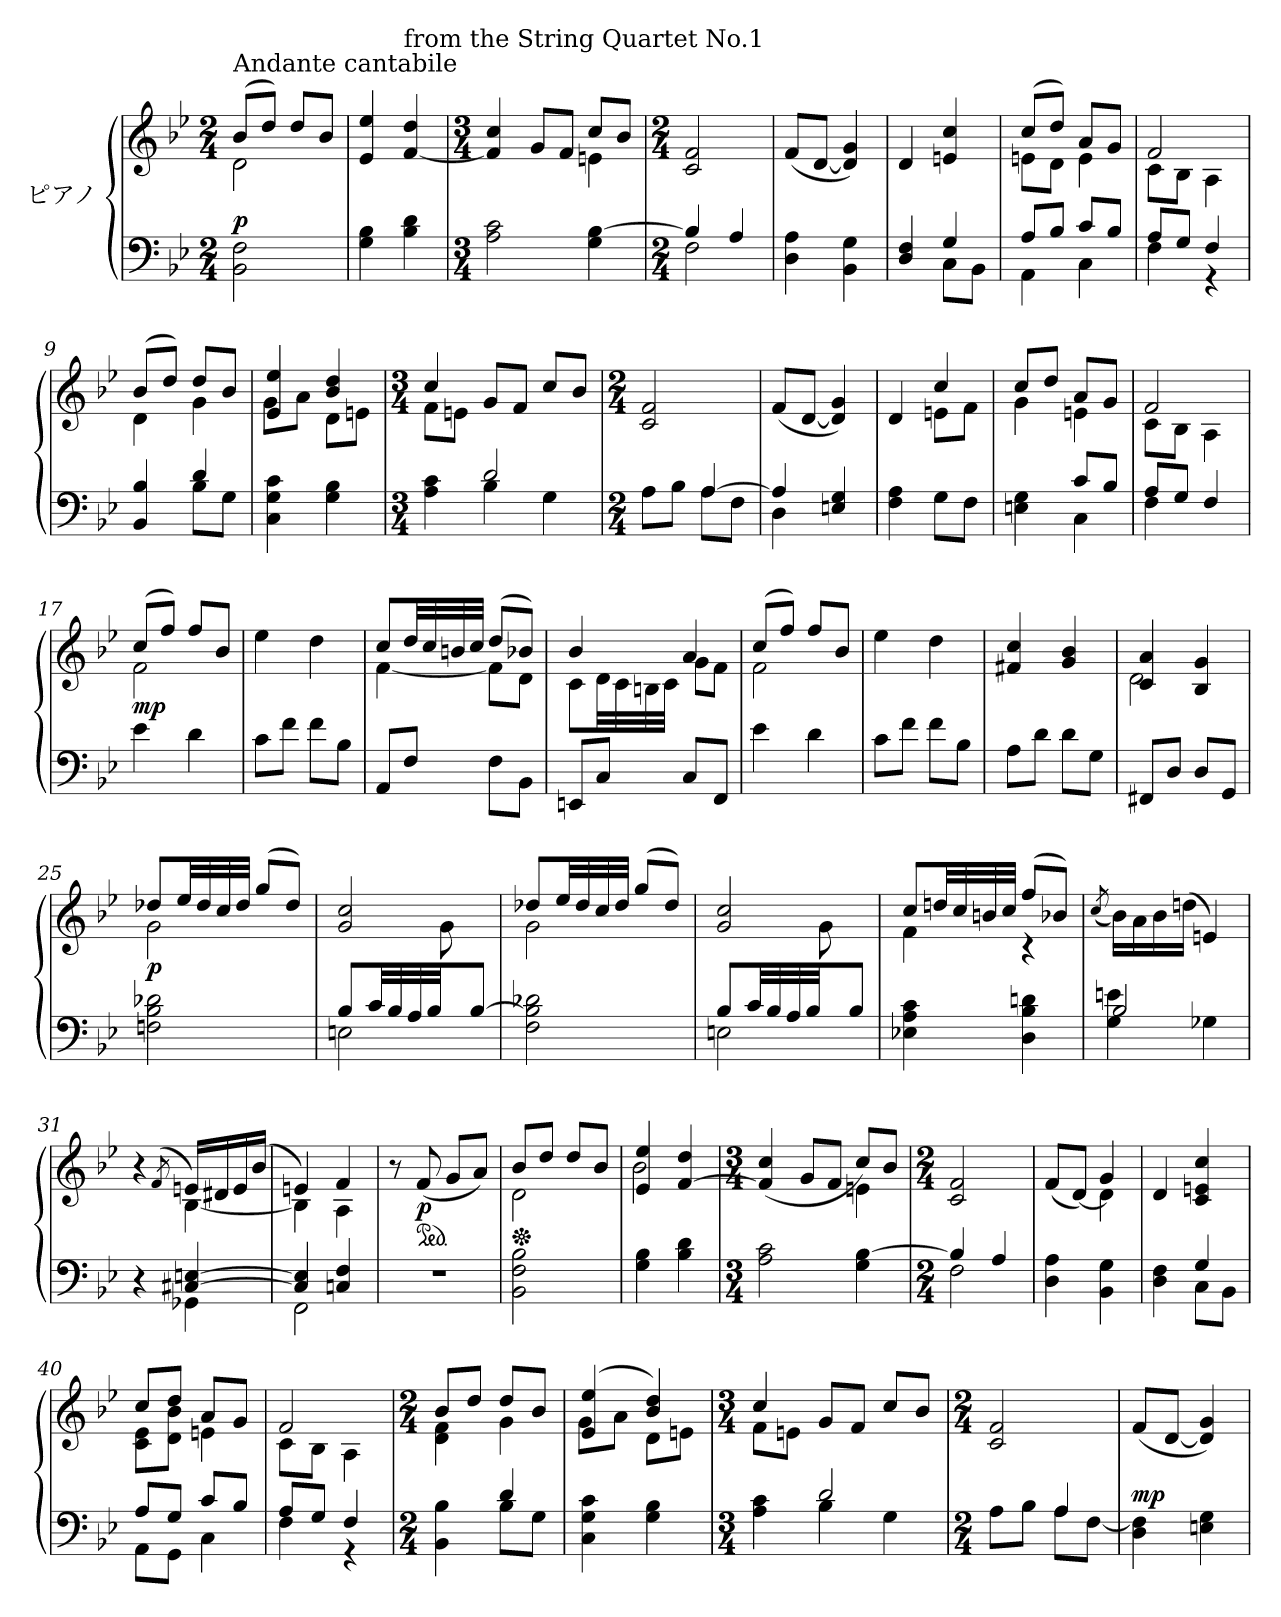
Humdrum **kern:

**kern	**kern	**dynam
*part1	*part1	*part1
*staff2	*staff1	*staff1/2
*I"ピアノ	*	*
*clefF4	*clefG2	*
*k[b-e-]	*k[b-e-]	*
*M2/4	*M2/4	*
*MM65	*MM65	*
=1	=1	=1
*	*^	*
!	!LO:TX:a:t=Andante cantabile	!	!
!	!	!	!LO:DY:a=2
2BB-\ 2F\	(8b-/L	2d\	p
.	8dd/J)	.	.
.	8dd/L	.	.
.	8b-/J	.	.
*	*v	*v	*
=2	=2	=2
4G\ 4B-\	4e-/ 4ee-/	.
!	!LO:TX:a:t=from the String Quartet No.1	!
4B-\ 4d\	[4f/ 4dd/	.
=3	=3	=3
*M3/4	*M3/4	*
*	*^	*
2A\ 2c\	4f/] 4cc/	2ryy	.
.	8g/L	.	.
.	8f/J	.	.
4G\ [4B-\	8cc/L	4en\	.
.	8b-/J	.	.
*	*v	*v	*
=4	=4	=4
*M2/4	*M2/4	*
*^	*	*
4B-/]	2F\	2c/ 2f/	.
4A/	.	.	.
*v	*v	*	*
=5	=5	=5
4D\ 4A\	(8f/L	.
.	[8d/J	.
4BB-\ 4G\	4d/] 4g/)	.
=6	=6	=6
*^	*	*
4D/ 4F/	4ryy	4d/	.
4G/	8C\L	4en/ 4cc/	.
.	8BB-\J	.	.
!!LO:LB:g=z
=7	=7	=7	=7
*	*	*^	*
8A/L	4AA\	(8cc/L	8en\L	.
8B-/J	.	8dd/J)	8d\J	.
8c/L	4C\	8a/L	4e\	.
8B-/J	.	8g/J	.	.
=8	=8	=8	=8	=8
8A/L	4F\	2f/	8c\L	.
8G/J	.	.	8B-\J	.
4F/	4r	.	4A\	.
=9	=9	=9	=9	=9
4BB-/ 4B-/	4ryy	(8b-/L	4d\	.
.	.	8dd/J)	.	.
4d/	8B-\L	8dd/L	4g\	.
.	8G\J	8b-/J	.	.
*v	*v	*	*	*
=10	=10	=10	=10
4C\ 4G\ 4c\	4e-/ 4ee-/	8g\L	.
.	.	8a\J	.
4G\ 4B-\	4b-/ 4dd/	8d\L	.
.	.	8en\J	.
=11	=11	=11	=11
*M3/4	*M3/4	*	*
*^	*	*	*
4A\ 4c\	4ryy	4cc/	8f\L	.
.	.	.	8en\J	.
2d/	4B-\	8g/L	2ryy	.
.	.	8f/J	.	.
.	4G\	8cc/L	.	.
.	.	8b-/J	.	.
*	*	*v	*v	*
=12	=12	=12	=12
*M2/4	*	*M2/4	*
8A\L	4ryy	2c/ 2f/	.
8B-\J	.	.	.
[4A/	8A\L	.	.
.	8F\J	.	.
!!LO:LB:g=z
=13	=13	=13	=13
4A/]	4D\	(8f/L	.
.	.	[8d/J	.
4En/ 4G/	4ryy	4d/] 4g/)	.
*v	*v	*	*
=14	=14	=14
*	*^	*
4F\ 4A\	4d/	4ryy	.
8G\L	4cc/	8en\L	.
8F\J	.	8f\J	.
=15	=15	=15	=15
*^	*	*	*
4En\ 4G\	4ryy	8cc/L	4g\	.
.	.	8dd/J	.	.
8c/L	4C\	8a/L	4en\	.
8B-/J	.	8g/J	.	.
=16	=16	=16	=16	=16
8A/L	4F\	2f/	8c\L	.
8G/J	.	.	8B-\J	.
4F/	4ryy	.	4A\	.
=17	=17	=17	=17	=17
!	!	!	!	!LO:DY:a=2
*v	*v	*	*	*
4e-\	(8cc/L	2f\	mp
.	8ff/J)	.	.
4d\	8ff/L	.	.
.	8b-/J	.	.
*	*v	*v	*
=18	=18	=18
8c\L	4ee-\	.
8f\J	.	.
8f\L	4dd\	.
8B-\J	.	.
!!LO:LB:g=z
=19	=19	=19
*	*^	*
8AA/L	8cc/L	[4f\	.
8F/J	32dd/LL	.	.
.	32cc/	.	.
.	32bn/	.	.
.	32cc/JJJ	.	.
8F\L	(8dd/L	8f\L]	.
8BB-\J	8b-X/J)	8d\J	.
=20	=20	=20	=20
8EEn/L	4b-/	8c\L	.
8C/J	.	32d\LL	.
.	.	32c\	.
.	.	32Bn\	.
.	.	32c\JJJ	.
8C/L	4a/	8g\L	.
8FF/J	.	8f\J	.
=21	=21	=21	=21
4e-\	(8cc/L	2f\	.
.	8ff/J)	.	.
4d\	8ff/L	.	.
.	8b-/J	.	.
*	*v	*v	*
=22	=22	=22
8c\L	4ee-\	.
8f\J	.	.
8f\L	4dd\	.
8B-\J	.	.
=23	=23	=23
8A\L	4f#X/ 4cc/	.
8d\J	.	.
8d\L	4g/ 4b-/	.
8G\J	.	.
=24	=24	=24
*	*^	*
8FF#X/L	4c/ 4a/	2d\	.
8D/J	.	.	.
8D/L	4B-/ 4g/	.	.
8GG/J	.	.	.
!!LO:PB:g=z	!!
=25	=25	=25	=25
!	!	!	!LO:DY:b
2Fn\ 2B-\ 2d-X\	8dd-X/L	2g\	p
.	32ee-/LL	.	.
.	32dd-/	.	.
.	32cc/	.	.
.	32dd-/JJJ	.	.
.	(8gg/L	.	.
.	8dd-/J)	.	.
=26	=26	=26	=26
*^	*	*	*
8B-/L	2En\	2g/ 2cc/	4ryy	.
32c/LL	.	.	.	.
32B-/	.	.	.	.
32A/	.	.	.	.
32B-/JJJ	.	.	.	.
8ryy	.	.	8g\L	.
[8B-/J	.	.	8ryy	.
*v	*v	*	*	*
=27	=27	=27	=27
2F\ 2B-\] 2d-X\	8dd-X/L	2g\	.
.	32ee-/LL	.	.
.	32dd-/	.	.
.	32cc/	.	.
.	32dd-/JJJ	.	.
.	(8gg/L	.	.
.	8dd-/J)	.	.
=28	=28	=28	=28
*^	*	*	*
8B-/L	2En\	2g/ 2cc/	4ryy	.
32c/LL	.	.	.	.
32B-/	.	.	.	.
32A/	.	.	.	.
32B-/JJJ	.	.	.	.
8ryy	.	.	8g\L	.
8B-/J	.	.	8ryy	.
*v	*v	*	*	*
=29	=29	=29	=29
4E-X\ 4A\ 4c\	8cc/L	4f\	.
.	32ddn/LL	.	.
.	32cc/	.	.
.	32bn/	.	.
.	32cc/JJJ	.	.
4D\ 4B-\ 4dn\	(8ff/L	4r	.
.	8b-X/J)	.	.
*	*v	*v	*
!!LO:LB:g=z
=30	=30	=30
.	(8qcc/	.
*^	*	*
2B-/	4G\ 4en\	16b-\LL)	.
.	.	16a\	.
.	.	16b-\	.
.	.	(16ddn\JJ	.
.	4G-X\	4en/)	.
=31	=31	=31	=31
*	*	*^	*
4r	4ryy	4r	4ryy	.
.	.	(8qf/	.	.
[4C#X/ [4En/	4GG-X\	16en/LL)	[4B-\	.
.	.	16d#X/	.	.
.	.	16e/	.	.
.	.	(16b-/JJ	.	.
=32	=32	=32	=32	=32
4C#/] 4E/]	2FF\	4en/)	4B-\]	.
4Cn/ 4F/	.	4f/	4A\	.
*v	*v	*	*	*
*	*v	*v	*
=33	=33	=33
2r	8r	.
*	*ped	*
!	!	!LO:DY:b
.	(8f/	p
.	8g/L	.
.	8a/J)	.
=34	=34	=34
*	*Xped	*
*	*^	*
2BB-\ 2F\ 2B-\	8b-/L	2d\	.
.	8dd/J	.	.
.	8dd/L	.	.
.	8b-/J	.	.
=35	=35	=35	=35
4G\ 4B-\	4e-/ 4ee-/	2b-\	.
4B-\ 4d\	[4f/ 4dd/	.	.
!!LO:LB:g=z	!!
=36	=36	=36	=36
*M3/4	*M3/4	*	*
2A\ 2c\	(4f/] 4cc/	2ryy	.
.	8g/L	.	.
.	8f/J	.	.
4G\ [4B-\	8cc/L)	4en\	.
.	8b-/J	.	.
*	*v	*v	*
=37	=37	=37
*M2/4	*M2/4	*
*^	*	*
4B-/]	2F\	2c/ 2f/	.
4A/	.	.	.
*v	*v	*	*
=38	=38	=38
*	*^	*
4D\ 4A\	(8f/L	4ryy	.
.	[8d/J)	.	.
4BB-\ 4G\	4g/	4d\]	.
*	*v	*v	*
=39	=39	=39
*^	*	*
4D\ 4F\	4ryy	4d/	.
4G/	8C\L	4c/ 4en/ 4cc/	.
.	8BB-\J	.	.
=40	=40	=40	=40
*	*	*^	*
8A/L	8AA\L	8cc/L	8c\ 8e-\L	.
8G/J	8GG\J	8dd/J	8d\ 8b-\J	.
8c/L	4C\	8a/L	4en\	.
8B-/J	.	8g/J	.	.
=41	=41	=41	=41	=41
8A/L	4F\	2f/	8c\L	.
8G/J	.	.	8B-\J	.
4F/	4r	.	4A\	.
!!LO:LB:g=z	!!
=42	=42	=42	=42	=42
*M2/4	*	*M2/4	*	*
4BB-\ 4B-\	4ryy	8b-/L	4d\ 4f\	.
.	.	8dd/J	.	.
4d/	8B-\L	8dd/L	4g\	.
.	8G\J	8b-/J	.	.
*v	*v	*	*	*
=43	=43	=43	=43
4C\ 4G\ 4c\	(4e-/ 4ee-/	8g\L	.
.	.	8a\J	.
4G\ 4B-\	4b-/ 4dd/)	8d\L	.
.	.	8en\J	.
=44	=44	=44	=44
*M3/4	*M3/4	*	*
*^	*	*	*
4A\ 4c\	4ryy	4cc/	8f\L	.
.	.	.	8en\J	.
2d/	4B-\	8g/L	2ryy	.
.	.	8f/J	.	.
.	4G\	8cc/L	.	.
.	.	8b-/J	.	.
*	*	*v	*v	*
=45	=45	=45	=45
*M2/4	*	*M2/4	*
8A\L	4ryy	2c/ 2f/	.
8B-\J	.	.	.
4A/	8A\L	.	.
.	[8F\J	.	.
=46	=46	=46	=46
!	!	!	!LO:DY:a=2
*v	*v	*	*
4D\ 4F\]	(8f/L	mp
.	[8d/J	.
4En\ 4G\	4d/] 4g/)	.
=	=	=
*-	*-	*-
